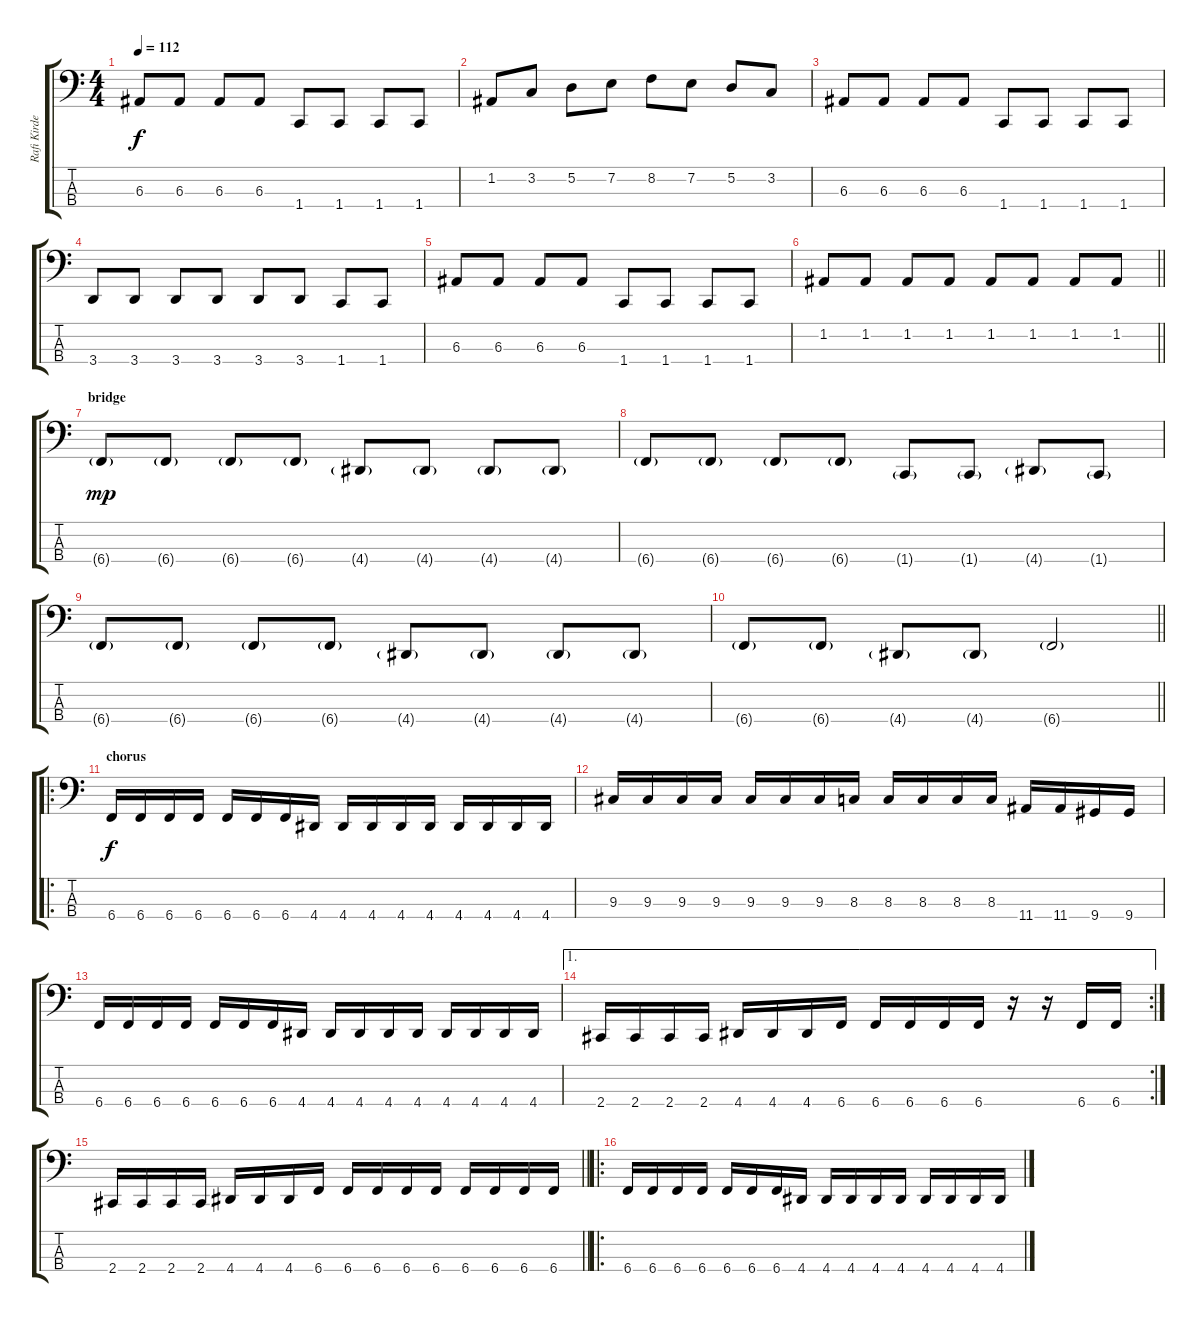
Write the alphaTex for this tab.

\track ("Rafi Kirder" "Rafi Kirde") {instrument electricbasspick}
\staff {score tabs}
\tuning (D2 A1 E1 B0) {hide}
\ts (4 4)
\tempo 112
\clef f4
\ks c
6.3.8{dy f} 6.3.8 6.3.8 6.3.8 1.4.8 1.4.8 1.4.8 1.4.8 |
1.2.8 3.2.8 5.2.8 7.2.8 8.2.8 7.2.8 5.2.8 3.2.8 |
6.3.8 6.3.8 6.3.8 6.3.8 1.4.8 1.4.8 1.4.8 1.4.8 |
3.4.8 3.4.8 3.4.8 3.4.8 3.4.8 3.4.8 1.4.8 1.4.8 |
6.3.8 6.3.8 6.3.8 6.3.8 1.4.8 1.4.8 1.4.8 1.4.8 |
\barLineRight lightlight
1.2.8 1.2.8 1.2.8 1.2.8 1.2.8 1.2.8 1.2.8 1.2.8 |
\section ("" "bridge")
6.4{g}.8{dy mp} 6.4{g}.8 6.4{g}.8 6.4{g}.8 4.4{g}.8 4.4{g}.8 4.4{g}.8 4.4{g}.8 |
6.4{g}.8 6.4{g}.8 6.4{g}.8 6.4{g}.8 1.4{g}.8 1.4{g}.8 4.4{g}.8 1.4{g}.8 |
6.4{g}.8 6.4{g}.8 6.4{g}.8 6.4{g}.8 4.4{g}.8 4.4{g}.8 4.4{g}.8 4.4{g}.8 |
\barLineRight lightlight
6.4{g}.8 6.4{g}.8 4.4{g}.8 4.4{g}.8 6.4{g}.2 |
\ro
\section ("" "chorus")
6.4.16{dy f} 6.4.16 6.4.16 6.4.16 6.4.16 6.4.16 6.4.16 4.4.16 4.4.16 4.4.16 4.4.16 4.4.16 4.4.16 4.4.16 4.4.16 4.4.16 |
9.3.16 9.3.16 9.3.16 9.3.16 9.3.16 9.3.16 9.3.16 8.3.16 8.3.16 8.3.16 8.3.16 8.3.16 11.4.16 11.4.16 9.4.16 9.4.16 |
6.4.16 6.4.16 6.4.16 6.4.16 6.4.16 6.4.16 6.4.16 4.4.16 4.4.16 4.4.16 4.4.16 4.4.16 4.4.16 4.4.16 4.4.16 4.4.16 |
\ae 1
\rc 2
2.4.16 2.4.16 2.4.16 2.4.16 4.4.16 4.4.16 4.4.16 6.4.16 6.4.16 6.4.16 6.4.16 6.4.16 r.16 r.16 6.4.16 6.4.16 |
\barLineRight lightlight
2.4.16 2.4.16 2.4.16 2.4.16 4.4.16 4.4.16 4.4.16 6.4.16 6.4.16 6.4.16 6.4.16 6.4.16 6.4.16 6.4.16 6.4.16 6.4.16 |
\ro
\section ("" "")
6.4.16 6.4.16 6.4.16 6.4.16 6.4.16 6.4.16 6.4.16 4.4.16 4.4.16 4.4.16 4.4.16 4.4.16 4.4.16 4.4.16 4.4.16 4.4.16
